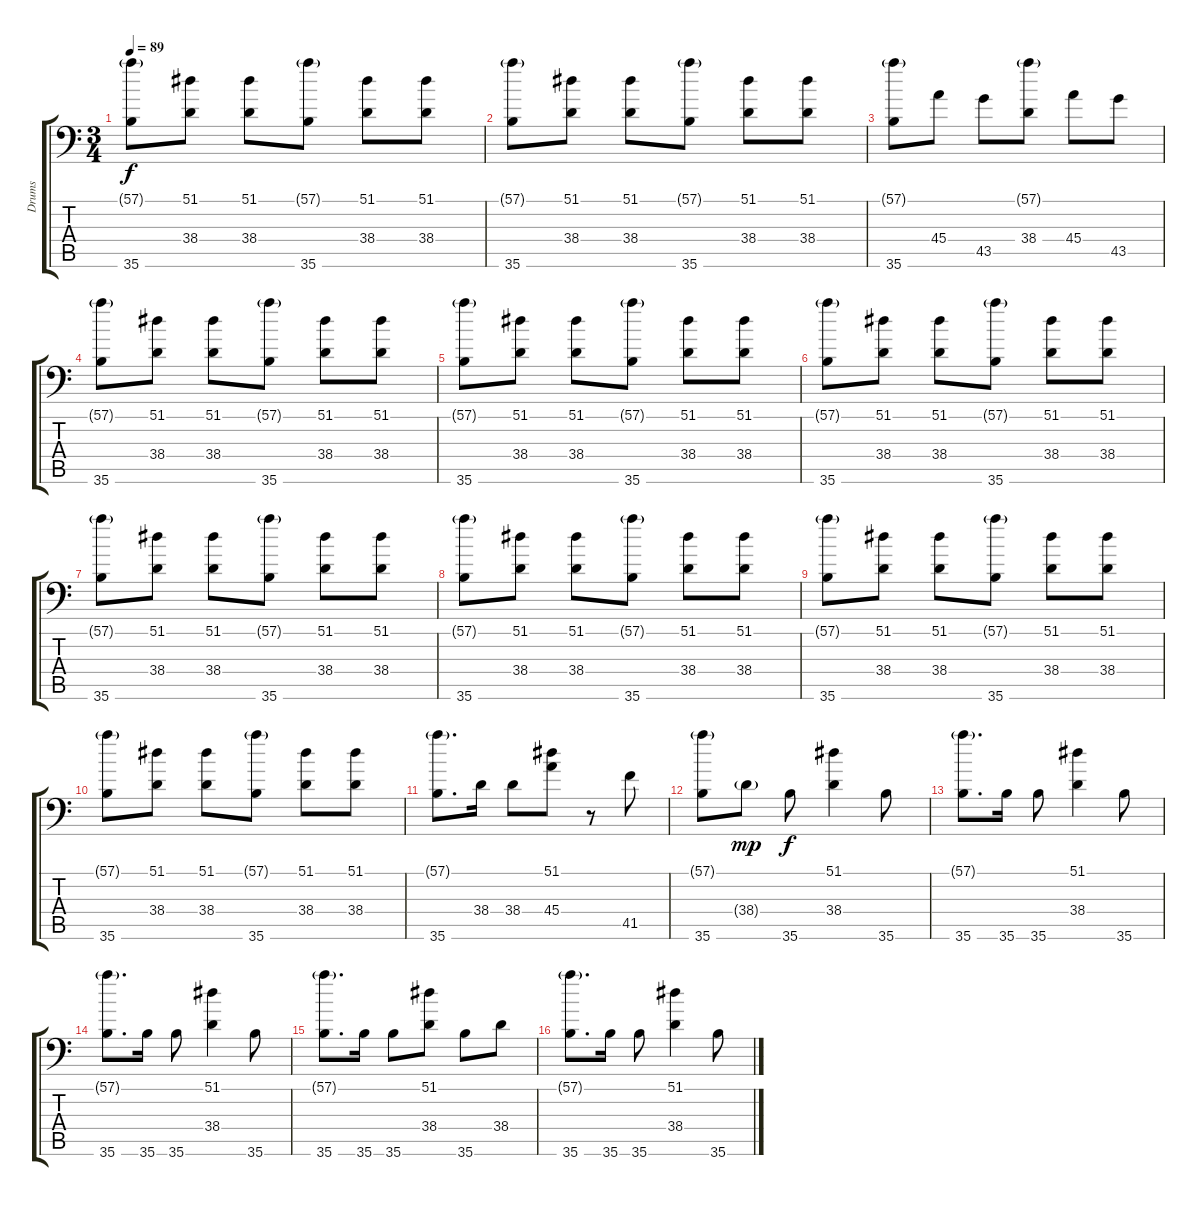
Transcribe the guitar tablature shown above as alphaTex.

\track ("Drums" "Drums") {instrument acousticgrandpiano}
\staff {score tabs}
\tuning (C-1 C-1 C-1 C-1 C-1 C-1) {hide}
\ts (3 4)
\tempo 89
\clef f4
\ks c
(57.1{g} 35.6).8{dy f} (51.1 38.4).8 (51.1 38.4).8 (57.1{g} 35.6).8 (51.1 38.4).8 (51.1 38.4).8 |
(57.1{g} 35.6).8 (51.1 38.4).8 (51.1 38.4).8 (57.1{g} 35.6).8 (51.1 38.4).8 (51.1 38.4).8 |
(57.1{g} 35.6).8 45.4.8 43.5.8 (57.1{g} 38.4).8 45.4.8 43.5.8 |
(57.1{g} 35.6).8 (51.1 38.4).8 (51.1 38.4).8 (57.1{g} 35.6).8 (51.1 38.4).8 (51.1 38.4).8 |
(57.1{g} 35.6).8 (51.1 38.4).8 (51.1 38.4).8 (57.1{g} 35.6).8 (51.1 38.4).8 (51.1 38.4).8 |
(57.1{g} 35.6).8 (51.1 38.4).8 (51.1 38.4).8 (57.1{g} 35.6).8 (51.1 38.4).8 (51.1 38.4).8 |
(57.1{g} 35.6).8 (51.1 38.4).8 (51.1 38.4).8 (57.1{g} 35.6).8 (51.1 38.4).8 (51.1 38.4).8 |
(57.1{g} 35.6).8 (51.1 38.4).8 (51.1 38.4).8 (57.1{g} 35.6).8 (51.1 38.4).8 (51.1 38.4).8 |
(57.1{g} 35.6).8 (51.1 38.4).8 (51.1 38.4).8 (57.1{g} 35.6).8 (51.1 38.4).8 (51.1 38.4).8 |
(57.1{g} 35.6).8 (51.1 38.4).8 (51.1 38.4).8 (57.1{g} 35.6).8 (51.1 38.4).8 (51.1 38.4).8 |
(57.1{g} 35.6).8{d} 38.4.16 38.4.8 (51.1 45.4).8 r.8 41.5.8 |
(57.1{g} 35.6).8 38.4{g}.8{dy mp} 35.6.8{dy f} (51.1 38.4).4 35.6.8 |
(57.1{g} 35.6).8{d} 35.6.16 35.6.8 (51.1 38.4).4 35.6.8 |
(57.1{g} 35.6).8{d} 35.6.16 35.6.8 (51.1 38.4).4 35.6.8 |
(57.1{g} 35.6).8{d} 35.6.16 35.6.8 (51.1 38.4).8 35.6.8 38.4.8 |
(57.1{g} 35.6).8{d} 35.6.16 35.6.8 (51.1 38.4).4 35.6.8
